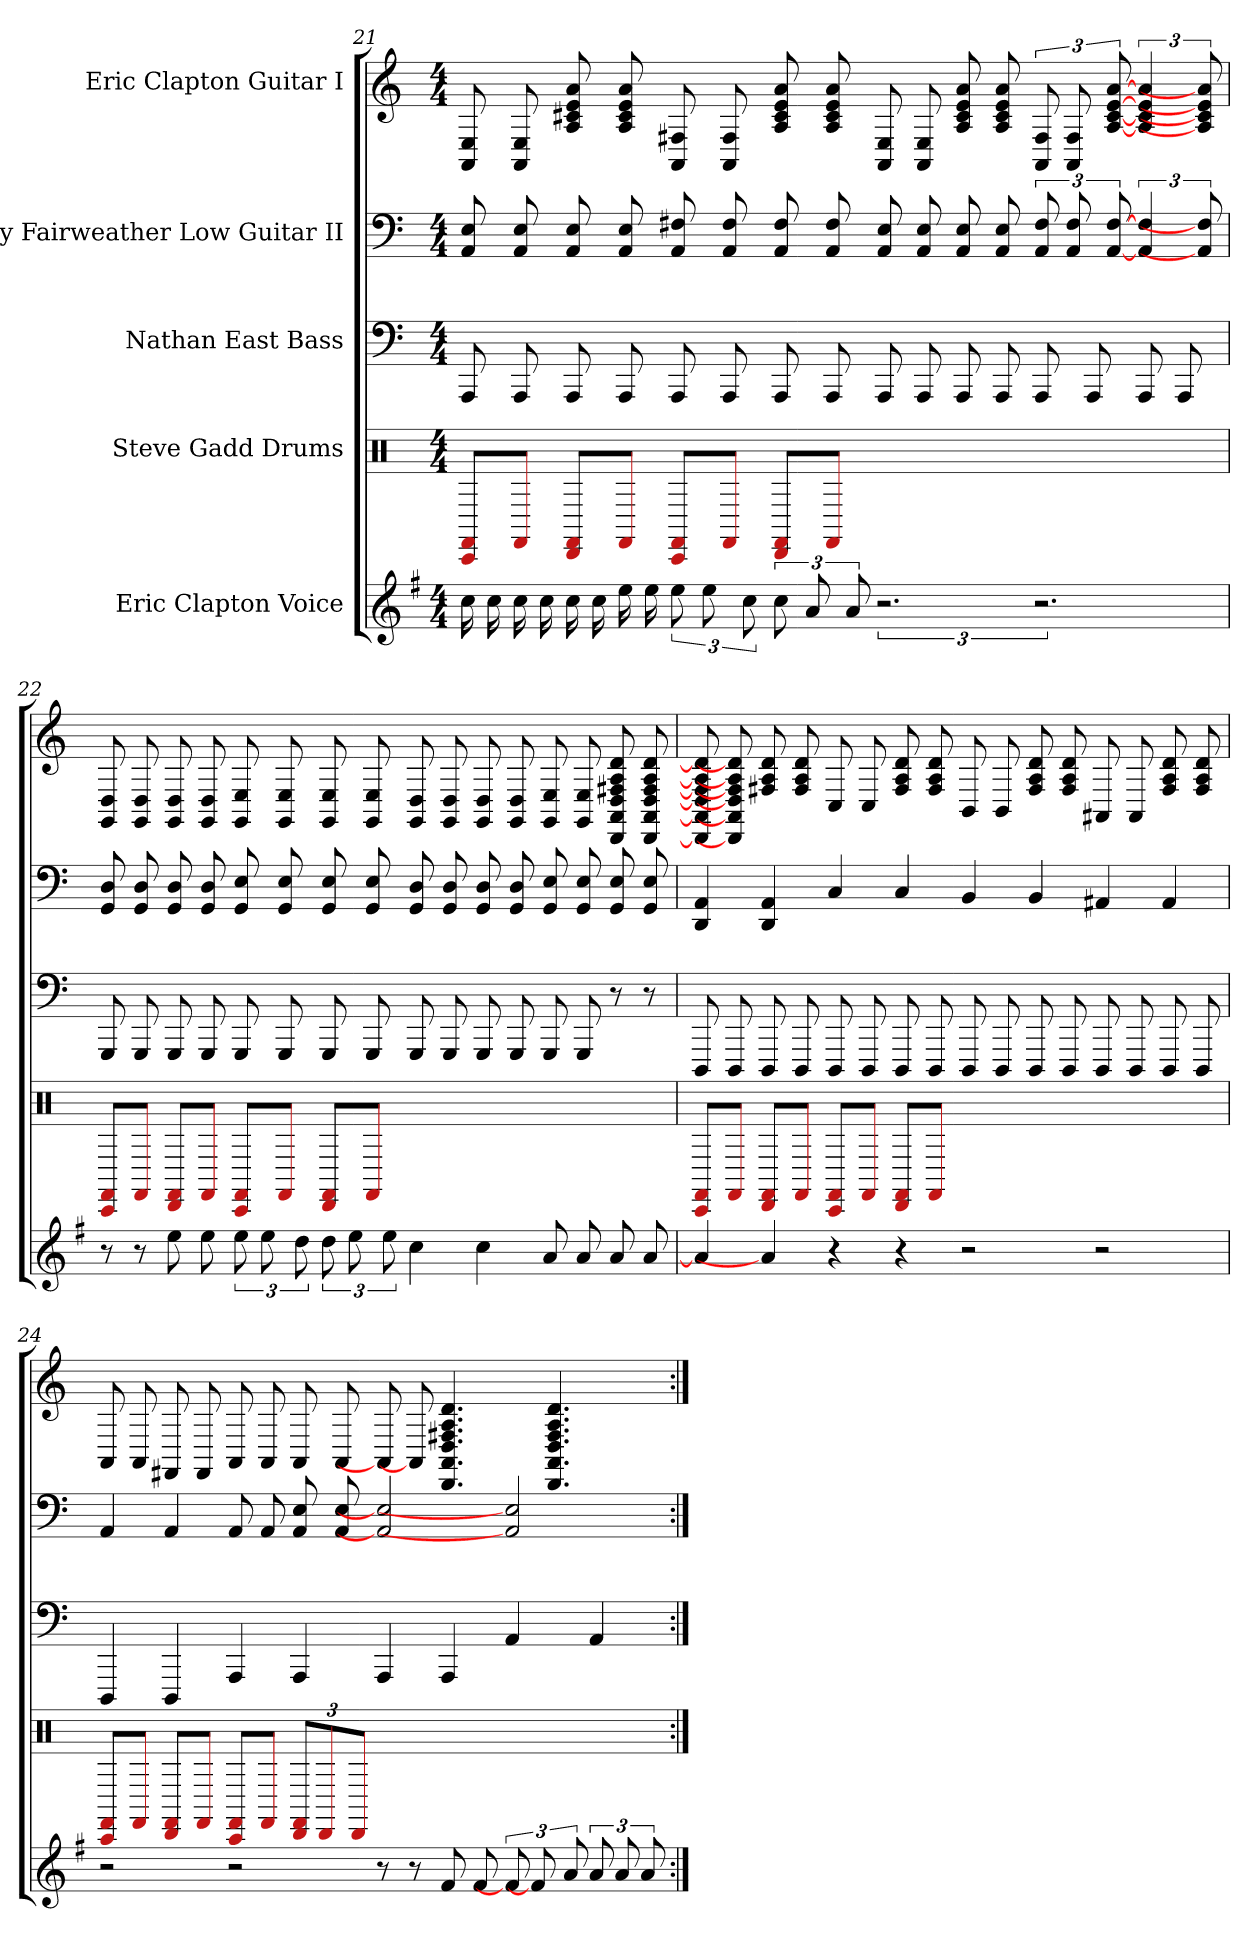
**kern	**kern	**kern	**kern	**kern
*part5	*part4	*part3	*part2	*part1
*staff5	*staff4	*staff3	*staff2	*staff1
*I"Eric Clapton Voice	*I"Steve Gadd Drums	*I"Nathan East Bass	*I"Andy Fairweather Low Guitar II	*I"Eric Clapton Guitar I
*	*clefX	*	*	*
*ITrd4c7	*	*	*	*
*k[]	*k[]	*k[]	*k[]	*k[]
*M4/4	*M4/4	*M4/4	*M4/4	*M4/4
=21	=21	=21	=21	=21
16f	8FF#/ 8CC/L	8AAA	8E 8AA	8E 8AA
16f	.	.	.	.
16f	8FF#/J	8AAA	8E 8AA	8E 8AA
16f	.	.	.	.
16f	8FF#/ 8DD/L	8AAA	8E 8AA	8a 8e 8c# 8A
16f	.	.	.	.
16a	8FF#/J	8AAA	8E 8AA	8a 8e 8c# 8A
16a	.	.	.	.
12a	8FF#/ 8CC/L	8AAA	8F# 8AA	8F# 8AA
12a	.	.	.	.
.	8FF#/J	8AAA	8F# 8AA	8F# 8AA
12f	.	.	.	.
12f	8FF#/ 8DD/L	8AAA	8F# 8AA	8a 8e 8c# 8A
12d	.	.	.	.
.	8FF#/J	8AAA	8F# 8AA	8a 8e 8c# 8A
12d	.	.	.	.
3.r	1ryy	8AAA	8E 8AA	8E 8AA
.	.	8AAA	8E 8AA	8E 8AA
.	.	8AAA	8E 8AA	8a 8e 8c# 8A
.	.	8AAA	8E 8AA	8a 8e 8c# 8A
3.r	.	8AAA	12F# 12AA	12F# 12AA
.	.	.	12F# 12AA	12F# 12AA
.	.	8AAA	.	.
.	.	.	[12F# [12AA	[12a [12e [12c# [12A
.	.	8AAA	6F# 6AA	6a 6e 6c# 6A
.	.	8AAA	.	.
.	.	.	12F#] 12AA]	12a] 12e] 12c#] 12A]
=22	=22	=22	=22	=22
8r	8FF#/ 8CC/L	8GGG	8D 8GG	8D 8GG
8r	8FF#/J	8GGG	8D 8GG	8D 8GG
8a	8FF#/ 8DD/L	8GGG	8D 8GG	8D 8GG
8a	8FF#/J	8GGG	8D 8GG	8D 8GG
12a	8FF#/ 8CC/L	8GGG	8E 8GG	8E 8GG
12a	.	.	.	.
.	8FF#/J	8GGG	8E 8GG	8E 8GG
12g	.	.	.	.
12g	8FF#/ 8DD/L	8GGG	8E 8GG	8E 8GG
12a	.	.	.	.
.	8FF#/J	8GGG	8E 8GG	8E 8GG
12a	.	.	.	.
4f	1ryy	8GGG	8D 8GG	8D 8GG
.	.	8GGG	8D 8GG	8D 8GG
4f	.	8GGG	8D 8GG	8D 8GG
.	.	8GGG	8D 8GG	8D 8GG
8d	.	8GGG	8E 8GG	8E 8GG
8d	.	8GGG	8E 8GG	8E 8GG
8d	.	8r	8E 8GG	8d 8A 8F# 8D 8AA 8DD
8d	.	8r	8E 8GG	8d 8A 8F# 8D 8AA 8DD
=23	=23	=23	=23	=23
4d]	8FF#/ 8CC/L	8DDD	4AA 4DD	8d] 8A] 8F#] 8D] 8AA] 8DD]
.	8FF#/J	8DDD	.	8d] 8A] 8F#] 8D] 8AA] 8DD]
4d]	8FF#/ 8DD/L	8DDD	4AA 4DD	8d 8A 8F#
.	8FF#/J	8DDD	.	8d 8A 8F#
4r	8FF#/ 8CC/L	8DDD	4C	8C
.	8FF#/J	8DDD	.	8C
4r	8FF#/ 8DD/L	8DDD	4C	8d 8A 8F#
.	8FF#/J	8DDD	.	8d 8A 8F#
2r	1ryy	8DDD	4BB	8BB
.	.	8DDD	.	8BB
.	.	8DDD	4BB	8d 8A 8F#
.	.	8DDD	.	8d 8A 8F#
2r	.	8DDD	4AA#	8AA#
.	.	8DDD	.	8AA#
.	.	8DDD	4AA#	8d 8A 8F#
.	.	8DDD	.	8d 8A 8F#
=24	=24	=24	=24	=24
2r	8FF#/ 8CC/L	4DDD	4AA	8AA
.	8FF#/J	.	.	8AA
.	8FF#/ 8DD/L	4DDD	4AA	8FF#
.	8FF#/J	.	.	8FF#
2r	8FF#/ 8CC/L	4AAA	8AA	8AA
.	8FF#/J	.	8AA	8AA
.	12FF#/ 12DD/L	4AAA	8E 8AA	8AA
.	12DD/	.	.	.
.	.	.	8E 8AA	8AA
.	12DD/J	.	.	.
8r	1ryy	4AAA	2E] 2AA]	8AA]
8r	.	.	.	8AA]
8B	.	4AAA	.	4.d 4.A 4.F# 4.D 4.AA 4.DD
8B	.	.	.	.
12B]	.	4AA	2E] 2AA]	.
12B]	.	.	.	.
.	.	.	.	4.d 4.A 4.F# 4.D 4.AA 4.DD
12d	.	.	.	.
12d	.	4AA	.	.
12d	.	.	.	.
12d	.	.	.	.
=:|!	=:|!	=:|!	=:|!	=:|!
*-	*-	*-	*-	*-
